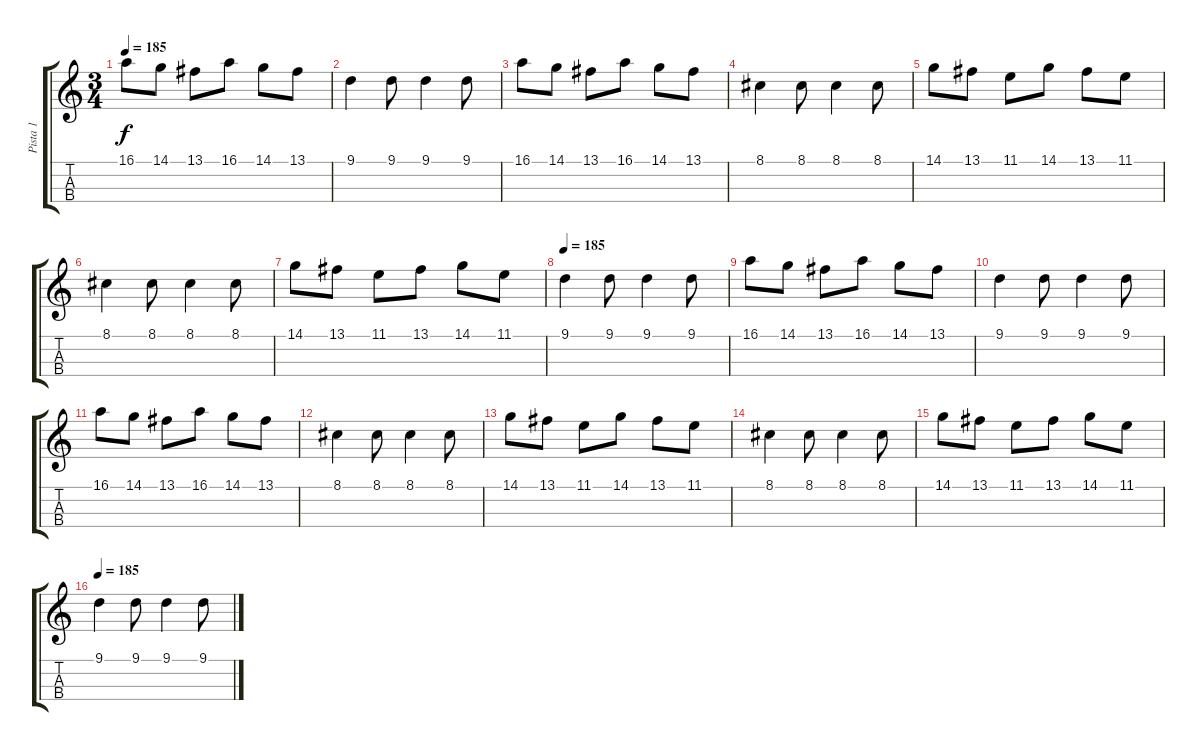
\track ("Pista 1" "Pista 1") {instrument violin}
\staff {score tabs}
\tuning (F4 C4 G3 D3) {hide}
\ts (3 4)
\tempo 185
\clef g2
\ks c
16.1.8{dy f} 14.1.8 13.1.8 16.1.8 14.1.8 13.1.8 |
9.1.4 9.1.8 9.1.4 9.1.8 |
16.1.8 14.1.8 13.1.8 16.1.8 14.1.8 13.1.8 |
8.1.4 8.1.8 8.1.4 8.1.8 |
14.1.8 13.1.8 11.1.8 14.1.8 13.1.8 11.1.8 |
8.1.4 8.1.8 8.1.4 8.1.8 |
14.1.8 13.1.8 11.1.8 13.1.8 14.1.8 11.1.8 |
\tempo 185
9.1.4{volume 16} 9.1.8 9.1.4 9.1.8 |
16.1.8 14.1.8 13.1.8 16.1.8 14.1.8 13.1.8 |
9.1.4 9.1.8 9.1.4 9.1.8 |
16.1.8 14.1.8 13.1.8 16.1.8 14.1.8 13.1.8 |
8.1.4 8.1.8 8.1.4 8.1.8 |
14.1.8 13.1.8 11.1.8 14.1.8 13.1.8 11.1.8 |
8.1.4 8.1.8 8.1.4 8.1.8 |
14.1.8 13.1.8 11.1.8 13.1.8 14.1.8 11.1.8 |
\tempo 185
9.1.4{volume 16} 9.1.8 9.1.4 9.1.8
